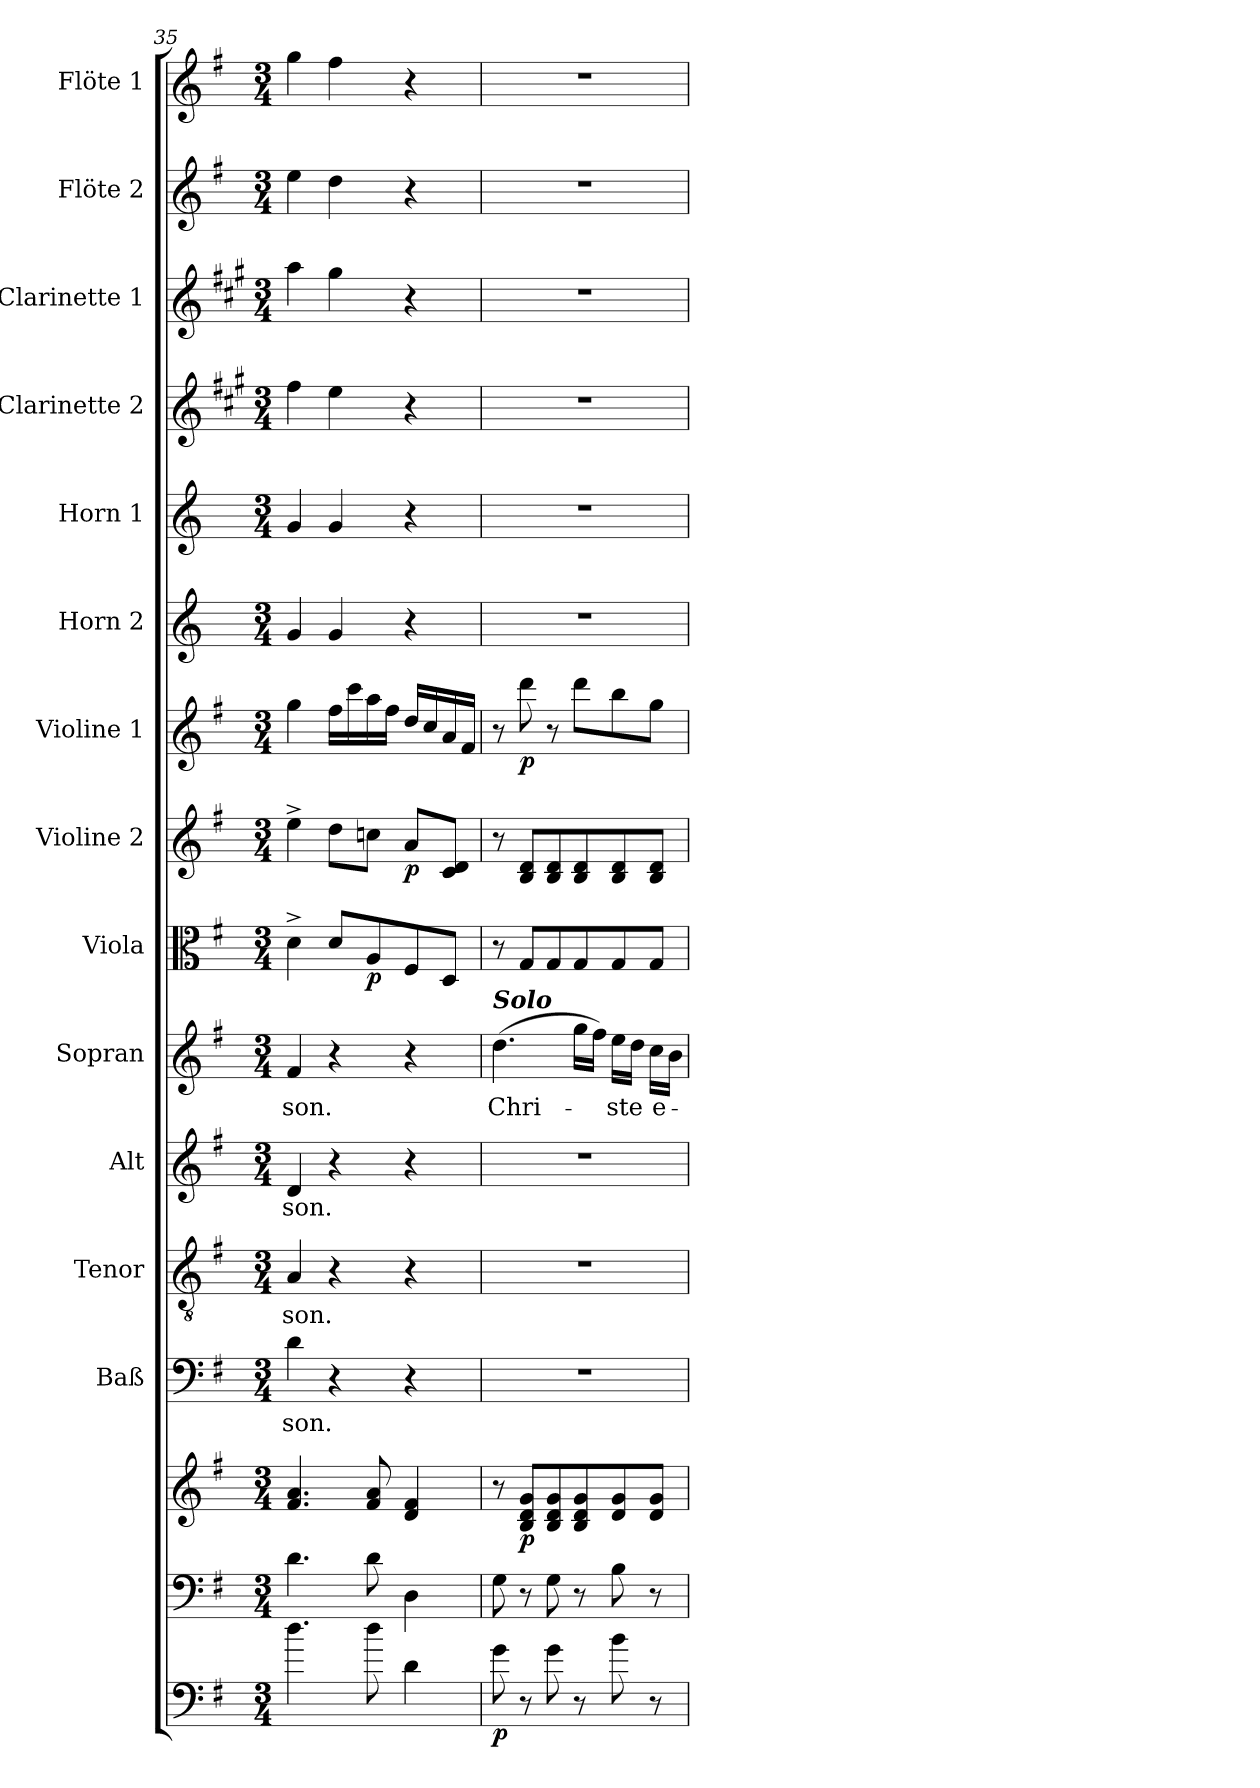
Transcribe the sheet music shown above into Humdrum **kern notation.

**kern	**dynam	**kern	**kern	**dynam	**kern	**text	**kern	**text	**kern	**text	**kern	**text	**kern	**dynam	**kern	**dynam	**kern	**dynam	**kern	**kern	**kern	**kern	**kern	**kern
*part15	*part15	*part14	*part14	*part14	*part13	*part13	*part12	*part12	*part11	*part11	*part10	*part10	*part9	*part9	*part8	*part8	*part7	*part7	*part6	*part5	*part4	*part3	*part2	*part1
*staff16	*staff16	*staff15	*staff14	*staff14/15	*staff13	*staff13	*staff12	*staff12	*staff11	*staff11	*staff10	*staff10	*staff9	*staff9	*staff8	*staff8	*staff7	*staff7	*staff6	*staff5	*staff4	*staff3	*staff2	*staff1
*	*	*	*	*	*I"Baß	*	*I"Tenor	*	*I"Alt	*	*I"Sopran	*	*I"Viola	*	*I"Violine 2	*	*I"Violine 1	*	*I"Horn 2	*I"Horn 1	*I"Clarinette 2	*I"Clarinette 1	*I"Flöte 2	*I"Flöte 1
*	*	*	*	*	*I'Baß	*	*I'Ten	*	*I'Alt	*	*I'Sop	*	*I'Vla.	*	*I'Vln. 2	*	*I'Vln. 1	*	*I'Hrn. 2	*I'Hrn. 1	*I'Cl. 2	*I'Cl. 1	*I'Fl. 2	*I'Fl. 1
*clefF4	*	*clefF4	*clefG2	*	*clefF4	*	*clefGv2	*	*clefG2	*	*clefG2	*	*clefC3	*	*clefG2	*	*clefG2	*	*clefG2	*clefG2	*clefG2	*clefG2	*clefG2	*clefG2
*ITrd7c12	*	*	*	*	*	*	*	*	*	*	*	*	*	*	*	*	*	*	*ITrd3c5	*ITrd3c5	*ITrd1c2	*ITrd1c2	*	*
*k[f#]	*	*k[f#]	*k[f#]	*	*k[f#]	*	*k[f#]	*	*k[f#]	*	*k[f#]	*	*k[f#]	*	*k[f#]	*	*k[f#]	*	*k[f#]	*k[f#]	*k[f#]	*k[f#]	*k[f#]	*k[f#]
*G:	*	*G:	*G:	*	*G:	*	*G:	*	*G:	*	*G:	*	*G:	*	*G:	*	*G:	*	*G:	*G:	*G:	*G:	*G:	*G:
*M3/4	*	*M3/4	*M3/4	*	*M3/4	*	*M3/4	*	*M3/4	*	*M3/4	*	*M3/4	*	*M3/4	*	*M3/4	*	*M3/4	*M3/4	*M3/4	*M3/4	*M3/4	*M3/4
=35	=35	=35	=35	=35	=35	=35	=35	=35	=35	=35	=35	=35	=35	=35	=35	=35	=35	=35	=35	=35	=35	=35	=35	=35
!	!	!	!	!	!	!LO:LY:b	!	!LO:LY:b	!	!LO:LY:b	!	!LO:LY:b	!	!	!	!	!	!	!	!	!	!	!	!
4.d\	.	4.d\	4.f#/ 4.a/	.	4d\	-son.	4A/	-son.	4d/	-son.	4f#/	-son.	4d^>\	.	4ee^>\	.	4gg\	.	4d/	4d/	4ee\	4gg\	4ee\	4gg\
.	.	.	.	.	4r	.	4r	.	4r	.	4r	.	8d/L	.	8dd\L	.	16ff#\LL	.	4d/	4d/	4dd\	4ff#\	4dd\	4ff#\
.	.	.	.	.	.	.	.	.	.	.	.	.	.	.	.	.	16ccc\	.	.	.	.	.	.	.
!	!	!	!	!	!	!	!	!	!	!	!	!	!	!LO:DY:b	!	!	!	!	!	!	!	!	!	!
8d\	.	8d\	8f#/ 8a/	.	.	.	.	.	.	.	.	.	8A/	p	8ccn\J	.	16aa\	.	.	.	.	.	.	.
.	.	.	.	.	.	.	.	.	.	.	.	.	.	.	.	.	16ff#\JJ	.	.	.	.	.	.	.
!	!	!	!	!	!	!	!	!	!	!	!	!	!	!	!	!LO:DY:b	!	!	!	!	!	!	!	!
4D\	.	4D\	4d/ 4f#/	.	4r	.	4r	.	4r	.	4r	.	8F#/	.	8a/L	p	16dd/LL	.	4r	4r	4r	4r	4r	4r
.	.	.	.	.	.	.	.	.	.	.	.	.	.	.	.	.	16cc/	.	.	.	.	.	.	.
.	.	.	.	.	.	.	.	.	.	.	.	.	8D/J	.	8c/ 8d/J	.	16a/	.	.	.	.	.	.	.
.	.	.	.	.	.	.	.	.	.	.	.	.	.	.	.	.	16f#/JJ	.	.	.	.	.	.	.
!!LO:PB:g=z
=36	=36	=36	=36	=36	=36	=36	=36	=36	=36	=36	=36	=36	=36	=36	=36	=36	=36	=36	=36	=36	=36	=36	=36	=36
!	!	!	!	!	!	!	!	!	!	!	!LO:TX:a:Bi:t=Solo	!	!	!	!	!	!	!	!	!	!	!	!	!
!	!LO:DY:b	!	!	!	!	!	!	!	!	!	!	!LO:LY:b	!	!	!	!	!	!	!	!	!	!	!	!
8G\	p	8G\	8r	.	2.r	.	2.r	.	2.r	.	(>4.dd\	Chri-	8r	.	8r	.	8r	.	2.r	2.r	2.r	2.r	2.r	2.r
!	!	!	!	!LO:DY:b	!	!	!	!	!	!	!	!	!	!	!	!	!	!LO:DY:b	!	!	!	!	!	!
8r	.	8r	8B/ 8d/ 8g/L	p	.	.	.	.	.	.	.	.	8G/L	.	8B/ 8d/L	.	8ddd\	p	.	.	.	.	.	.
8G\	.	8G\	8B/ 8d/ 8g/	.	.	.	.	.	.	.	.	.	8G/	.	8B/ 8d/	.	8r	.	.	.	.	.	.	.
8r	.	8r	8B/ 8d/ 8g/	.	.	.	.	.	.	.	16gg\LL	.	8G/	.	8B/ 8d/	.	8ddd\L	.	.	.	.	.	.	.
.	.	.	.	.	.	.	.	.	.	.	16ff#\JJ)	.	.	.	.	.	.	.	.	.	.	.	.	.
!	!	!	!	!	!	!	!	!	!	!	!	!LO:LY:b	!	!	!	!	!	!	!	!	!	!	!	!
8B\	.	8B\	8d/ 8g/	.	.	.	.	.	.	.	16ee\LL	-ste	8G/	.	8B/ 8d/	.	8bb\	.	.	.	.	.	.	.
.	.	.	.	.	.	.	.	.	.	.	16dd\JJ	.	.	.	.	.	.	.	.	.	.	.	.	.
!	!	!	!	!	!	!	!	!	!	!	!	!LO:LY:b	!	!	!	!	!	!	!	!	!	!	!	!
8r	.	8r	8d/ 8g/J	.	.	.	.	.	.	.	16cc\LL	e-	8G/J	.	8B/ 8d/J	.	8gg\J	.	.	.	.	.	.	.
.	.	.	.	.	.	.	.	.	.	.	16b\JJ	.	.	.	.	.	.	.	.	.	.	.	.	.
=	=	=	=	=	=	=	=	=	=	=	=	=	=	=	=	=	=	=	=	=	=	=	=	=
*-	*-	*-	*-	*-	*-	*-	*-	*-	*-	*-	*-	*-	*-	*-	*-	*-	*-	*-	*-	*-	*-	*-	*-	*-
